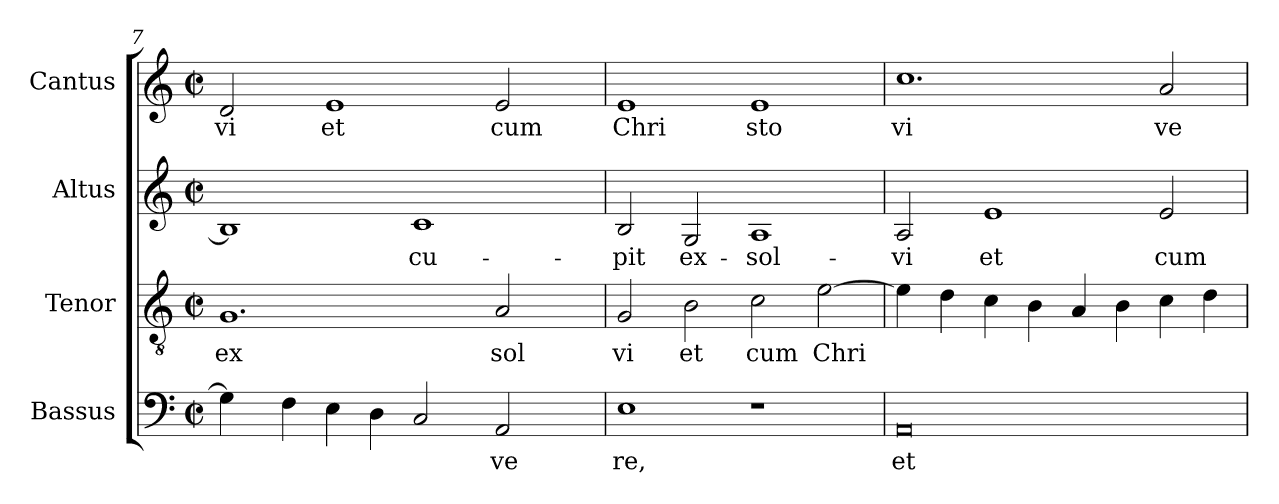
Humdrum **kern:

**kern	**text	**kern	**text	**kern	**text	**kern	**text
*part4	*part4	*part3	*part3	*part2	*part2	*part1	*part1
*staff4	*staff4	*staff3	*staff3	*staff2	*staff2	*staff1	*staff1
*I"Bassus	*	*I"Tenor	*	*I"Altus	*	*I"Cantus	*
!!LO:LB:g=z
*clefF4	*	*clefGv2	*	*clefG2	*	*clefG2	*
*M2/2	*	*M2/2	*	*M2/2	*	*M2/2	*
*met(c|)	*	*met(c|)	*	*met(c|)	*	*met(c|)	*
=7	=7	=7	=7	=7	=7	=7	=7
!	!	!	!LO:LY:b:cj	!	!	!	!LO:LY:b:cj
*^	*	*	*	*	*	*	*
4G\]	16ryy	.	1.G	ex	1B]	.	2d/	vi
.	64ryy	.	.	.	.	.	.	.
.	1ryy	.	.	.	.	.	.	.
4F\	.	.	.	.	.	.	.	.
!	!	!	!	!	!	!	!	!LO:LY:b:cj
4E\	.	.	.	.	.	.	1e	et
4D\	.	.	.	.	.	.	.	.
!	!	!	!	!	!	!LO:LY:b:cj	!	!
2C/	.	.	.	.	1c	cu-	.	.
.	2ryy	.	.	.	.	.	.	.
!	!	!LO:LY:b:cj	!	!LO:LY:b:cj	!	!	!	!LO:LY:b:cj
2AA/	.	ve	2A/	sol	.	.	2e/	cum
.	4ryy	.	.	.	.	.	.	.
.	8ryy	.	.	.	.	.	.	.
.	32.ryy	.	.	.	.	.	.	.
=8	=8	=8	=8	=8	=8	=8	=8	=8
!	!	!LO:LY:b:cj	!	!LO:LY:b:cj	!	!LO:LY:b:cj	!	!LO:LY:b:cj
*v	*v	*	*	*	*	*	*	*
1E	re,	2G/	vi	2B/	-pit	1e	Chri
!	!	!	!LO:LY:b:cj	!	!LO:LY:b:cj	!	!
.	.	2B\	et	2G/	ex-	.	.
!	!	!	!LO:LY:b:cj	!	!LO:LY:b:cj	!	!LO:LY:b:cj
1r	.	2c\	cum	1A	-sol-	1e	sto
!	!	!	!LO:LY:b	!	!	!	!
.	.	[>2e\	Chri	.	.	.	.
=9	=9	=9	=9	=9	=9	=9	=9
!	!LO:LY:b:cj	!	!	!	!LO:LY:b:cj	!	!LO:LY:b:cj
0AA	et	4e\]	.	2A/	-vi	1.cc	vi
.	.	4d\	.	.	.	.	.
!	!	!	!	!	!LO:LY:b:cj	!	!
.	.	4c\	.	1e	et	.	.
.	.	4B\	.	.	.	.	.
.	.	4A/	.	.	.	.	.
.	.	4B\	.	.	.	.	.
!	!	!	!	!	!LO:LY:b:cj	!	!LO:LY:b:cj
.	.	4c\	.	2e/	cum	2a/	ve
.	.	4d\	.	.	.	.	.
=	=	=	=	=	=	=	=
*-	*-	*-	*-	*-	*-	*-	*-
